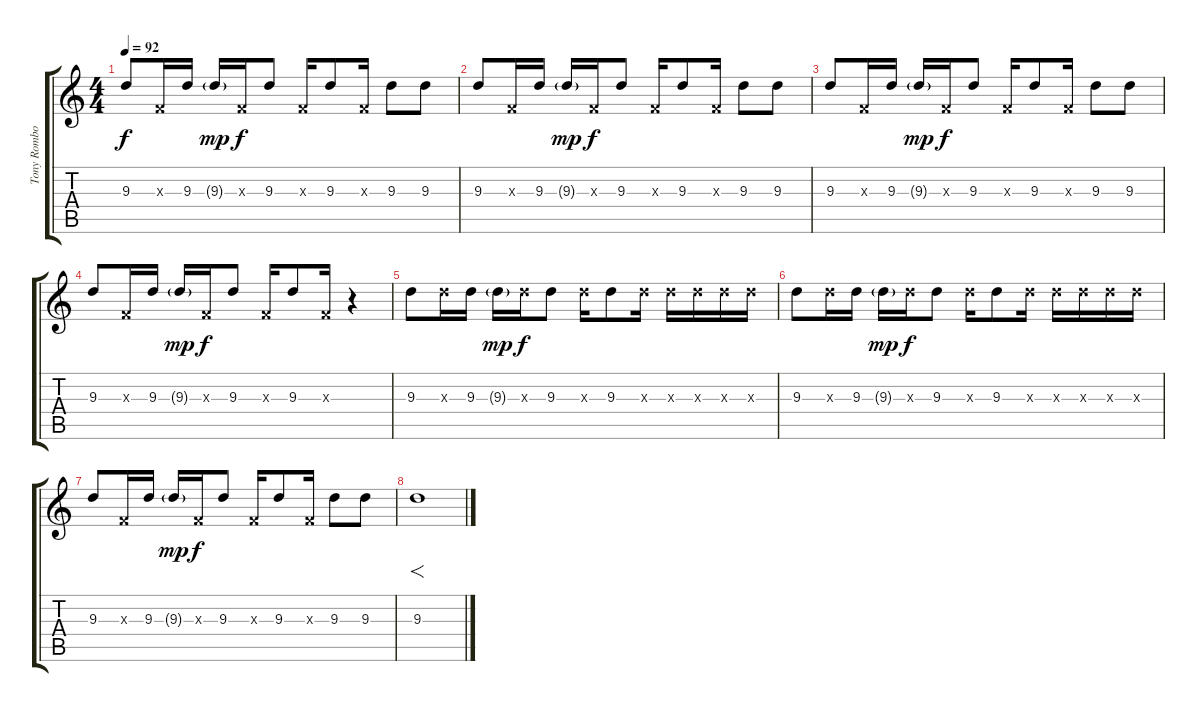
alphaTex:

\track ("Tony Rombola (1)" "Tony Rombo") {instrument distortionguitar}
\staff {score tabs}
\tuning (D4 A3 F3 C3 G2 C2) {hide}
\ts (4 4)
\tempo 92
\clef g2
\ks c
9.3.8{dy f} 0.3{x}.16 9.3.16 9.3{g}.16{dy mp} 0.3{x}.16{dy f} 9.3.8 0.3{x}.16 9.3.8 0.3{x}.16 9.3.8 9.3.8 |
9.3.8 0.3{x}.16 9.3.16 9.3{g}.16{dy mp} 0.3{x}.16{dy f} 9.3.8 0.3{x}.16 9.3.8 0.3{x}.16 9.3.8 9.3.8 |
9.3.8 0.3{x}.16 9.3.16 9.3{g}.16{dy mp} 0.3{x}.16{dy f} 9.3.8 0.3{x}.16 9.3.8 0.3{x}.16 9.3.8 9.3.8 |
9.3.8 0.3{x}.16 9.3.16 9.3{g}.16{dy mp} 0.3{x}.16{dy f} 9.3.8 0.3{x}.16 9.3.8 0.3{x}.16 r.4 |
9.3.8 9.3{x}.16 9.3.16 9.3{g}.16{dy mp} 9.3{x}.16{dy f} 9.3.8 9.3{x}.16 9.3.8 9.3{x}.16 9.3{x}.16 9.3{x}.16 9.3{x}.16 9.3{x}.16 |
9.3.8 9.3{x}.16 9.3.16 9.3{g}.16{dy mp} 9.3{x}.16{dy f} 9.3.8 9.3{x}.16 9.3.8 9.3{x}.16 9.3{x}.16 9.3{x}.16 9.3{x}.16 9.3{x}.16 |
9.3.8 0.3{x}.16 9.3.16 9.3{g}.16{dy mp} 0.3{x}.16{dy f} 9.3.8 0.3{x}.16 9.3.8 0.3{x}.16 9.3.8 9.3.8 |
9.3.1{f}
